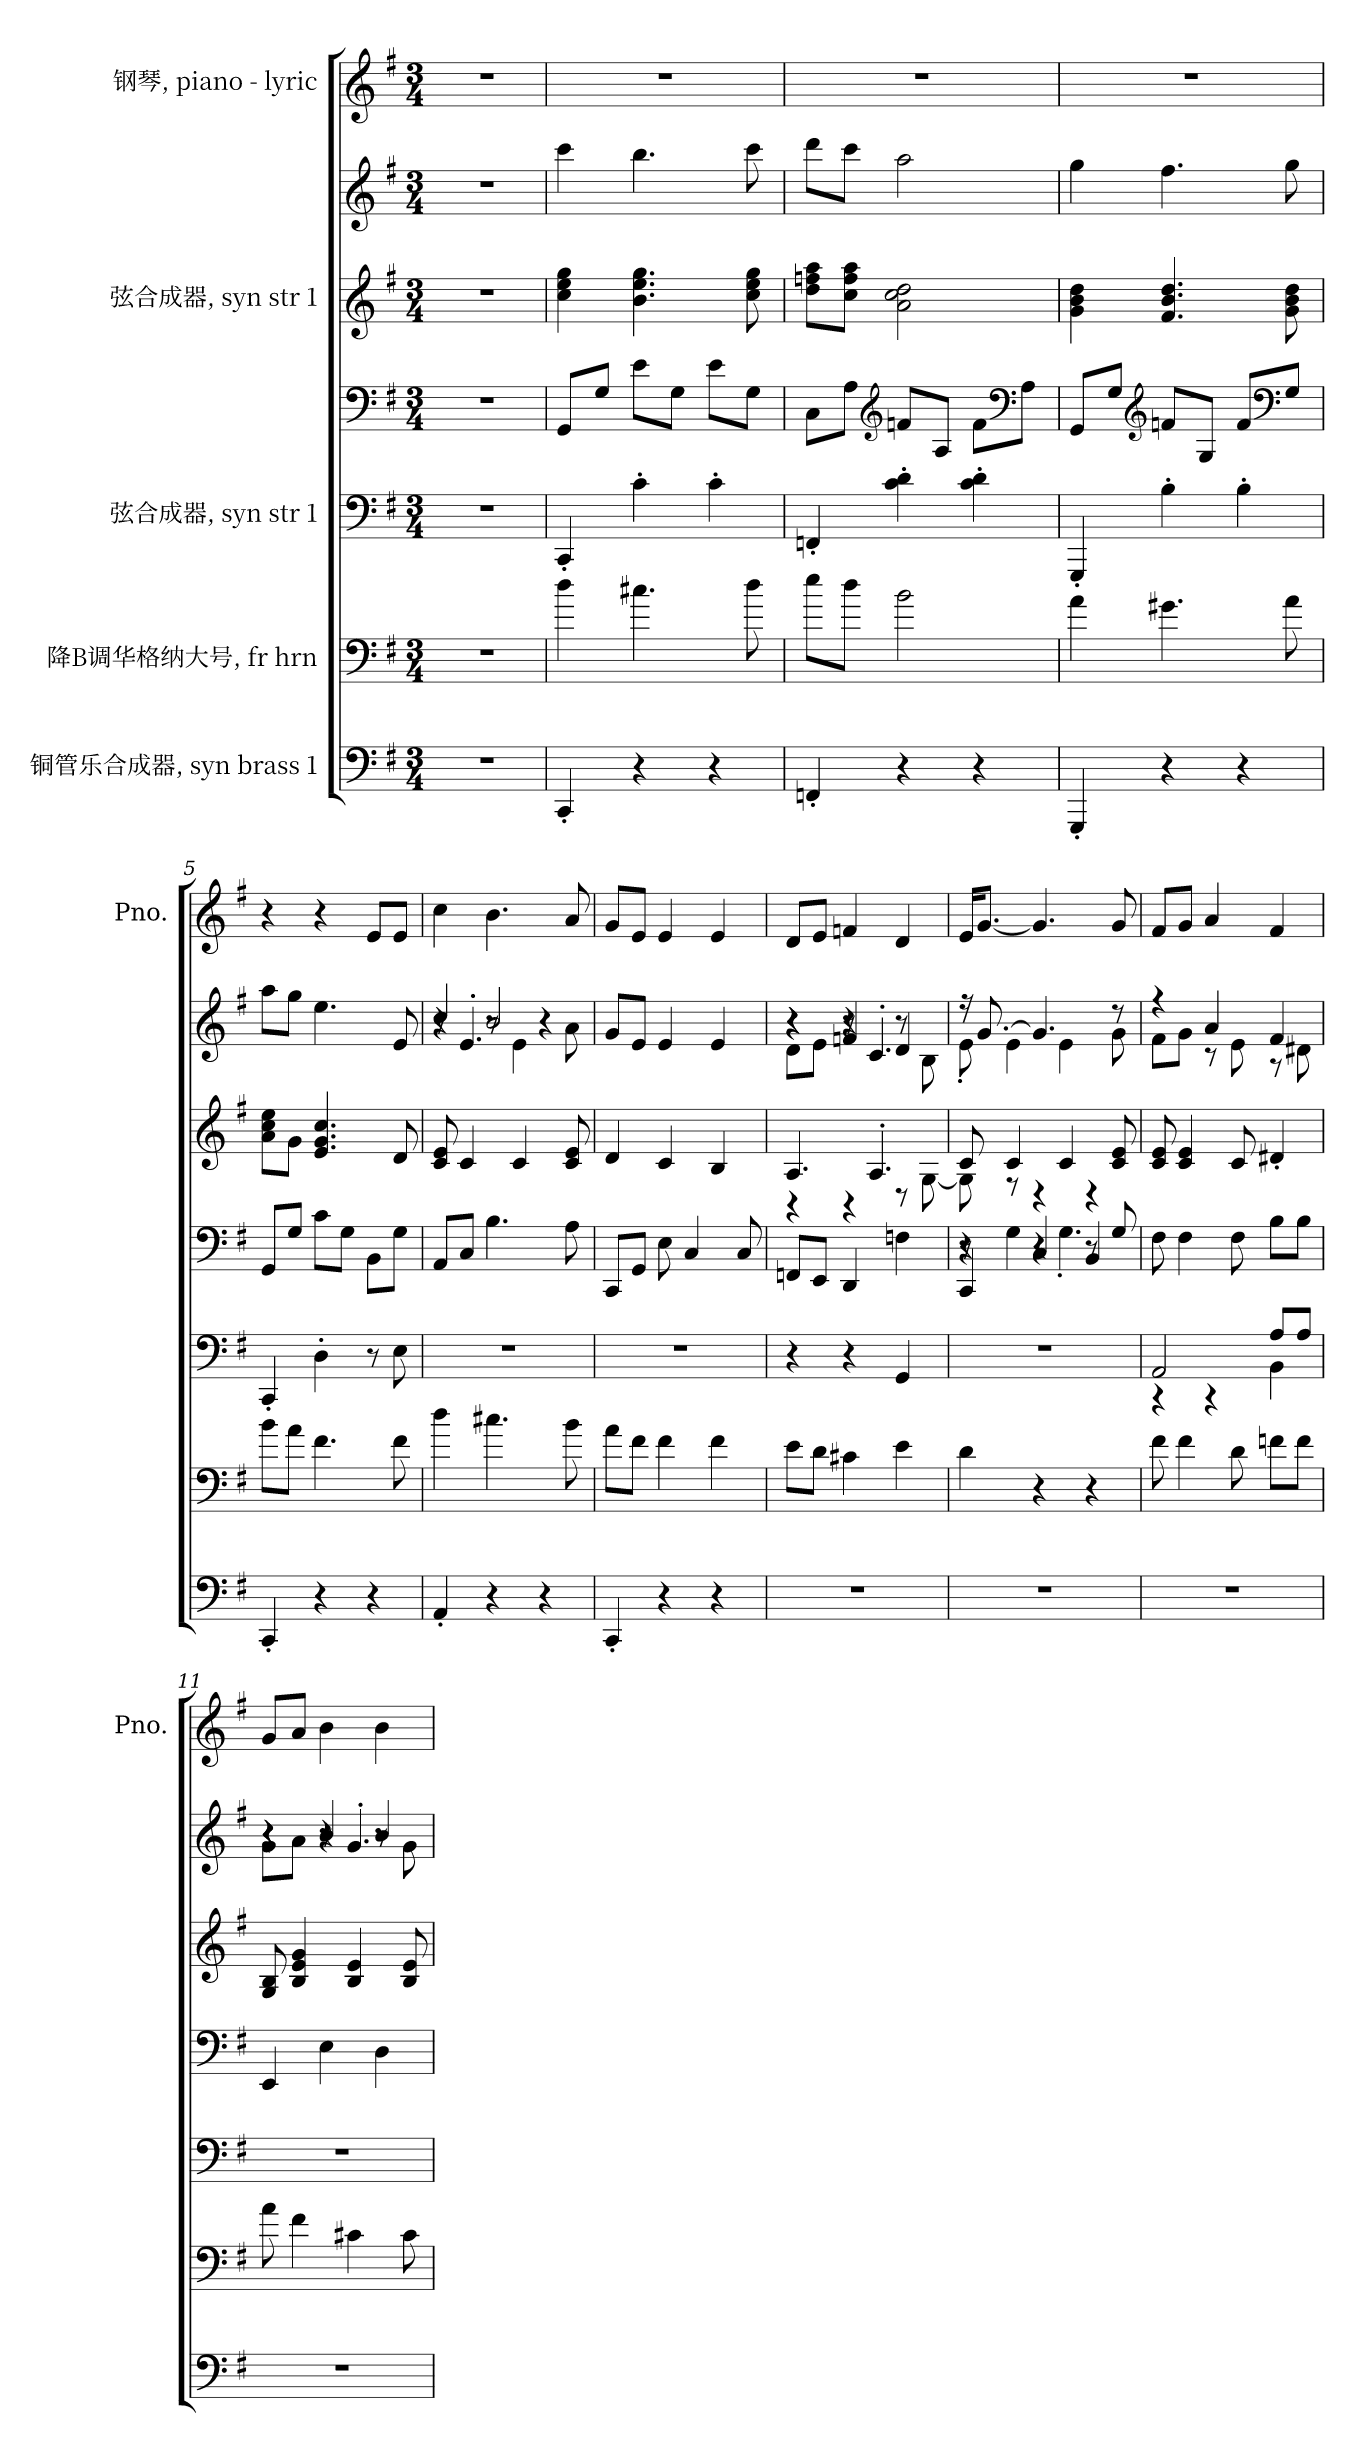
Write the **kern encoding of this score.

**kern	**kern	**kern	**kern	**kern	**kern	**kern
*part5	*part4	*part3	*part3	*part2	*part2	*part1
*staff7	*staff6	*staff5	*staff4	*staff3	*staff2	*staff1
*I"铜管乐合成器, syn brass 1	*I"降B调华格纳大号, fr hrn	*I"弦合成器, syn str 1	*	*I"弦合成器, syn str 1	*	*I"钢琴, piano - lyric
*	*	*	*	*	*	*I'Pno.
*clefF4	*clefF4	*clefF4	*clefF4	*clefG2	*clefG2	*clefG2
*	*ITrd1c2	*	*	*	*	*
*k[f#]	*k[b-]	*k[f#]	*k[f#]	*k[f#]	*k[f#]	*k[f#]
*M3/4	*M3/4	*M3/4	*M3/4	*M3/4	*M3/4	*M3/4
*MM69	*MM69	*MM69	*MM69	*MM69	*MM69	*MM69
=1	=1	=1	=1	=1	=1	=1
2.r	2.r	2.r	2.r	2.r	2.r	2.r
=2	=2	=2	=2	=2	=2	=2
4CC'/	4cc\	4CC'/	8GG/L	4cc\ 4ee\ 4gg\	4ccc\	2.r
.	.	.	8G/J	.	.	.
4r	4.bn\	4c'\	8e\L	4.b\ 4.ee\ 4.gg\	4.bb\	.
.	.	.	8G\J	.	.	.
4r	.	4c'\	8e\L	.	.	.
.	8cc\	.	8G\J	8cc\ 8ee\ 8gg\	8ccc\	.
=3	=3	=3	=3	=3	=3	=3
4FFn'/	8dd\L	4FFn'/	8C\L	8dd\ 8ffn\ 8aa\L	8ddd\L	2.r
.	8cc\J	.	8A\J	8cc\ 8ff\ 8aa\J	8ccc\J	.
*	*	*	*clefG2	*	*	*
4r	2a\	4c\' 4d\'	8fn/L	2a\ 2cc\ 2dd\	2aa\	.
.	.	.	8A/J	.	.	.
4r	.	4c\' 4d\'	8f\L	.	.	.
*	*	*	*clefF4	*	*	*
.	.	.	8A\J	.	.	.
=4	=4	=4	=4	=4	=4	=4
4GGG'/	4g\	4GGG'/	8GG/L	4g\ 4b\ 4dd\	4gg\	2.r
.	.	.	8G/J	.	.	.
*	*	*	*clefG2	*	*	*
4r	4.f#X\	4B'\	8fn/L	4.f#/ 4.b/ 4.dd/	4.ff#\	.
.	.	.	8G/J	.	.	.
4r	.	4B'\	8f/L	.	.	.
*	*	*	*clefF4	*	*	*
.	8g\	.	8G/J	8g\ 8b\ 8dd\	8gg\	.
!!LO:PB:g=z
=5	=5	=5	=5	=5	=5	=5
4CC'/	8a\L	4CC'/	8GG/L	8a\ 8cc\ 8ee\L	8aa\L	4r
.	8g\J	.	8G/J	8g\J	8gg\J	.
4r	4.e\	4D'\	8c\L	4.e/ 4.g/ 4.cc/	4.ee\	4r
.	.	.	8G\J	.	.	.
4r	.	8r	8BB\L	.	.	8e/L
.	8e\	8E\	8G\J	8d/	8e/	8e/J
=6	=6	=6	=6	=6	=6	=6
*	*	*	*	*	*^	*
*	*	*	*	*	*	*^	*
4AA'/	4cc\	2.r	8AA/L	8c/ 8e/	4cc/	4r	8r	4cc\
.	.	.	8C/J	4c/	.	.	4.e'/	.
4r	4.bn\	.	4.B\	.	2b/	8r	.	4.b\
.	.	.	.	4c/	.	4e\	.	.
4r	.	.	.	.	.	.	4r	.
.	8a\	.	8A\	8c/ 8e/	.	8a\	.	8a/
*	*	*	*	*	*v	*v	*v	*
=7	=7	=7	=7	=7	=7	=7
4CC'/	8g\L	2.r	8CC/L	4d/	8g/L	8g/L
.	8e\J	.	8GG/J	.	8e/J	8e/J
4r	4e\	.	8E\	4c/	4e/	4e/
.	.	.	4C/	.	.	.
4r	4e\	.	.	4B/	4e/	4e/
.	.	.	8C/	.	.	.
=8	=8	=8	=8	=8	=8	=8
*	*	*	*	*^	*^	*
*	*	*	*	*	*	*	*^	*
2.r	8d\L	4r	8FFn/L	4.A/	4r	4r	8d\L	4r	8d/L
.	8c\J	.	8EE/J	.	.	.	8e\J	.	8e/J
.	4Bn\	4r	4DD/	.	4r	4fn/	4r	8r	4fn/
.	.	.	.	4.A'/	.	.	.	4.c'/	.
.	4d\	4GG/	4Fn\	.	8r	4d/	8r	.	4d/
.	.	.	.	.	[8G\	.	8B\	.	.
*	*	*	*	*	*	*	*v	*v	*
!!LO:PB:g=z
=9	=9	=9	=9	=9	=9	=9	=9	=9
*	*	*	*^	*	*	*	*	*
*	*	*	*	*^	*	*	*	*	*
2.r	4c\	2.r	4r	8r	4CC/	8c/	8G\]	16r	8e'\	16e/KL
.	.	.	.	.	.	.	.	[8.g/	.	[8.g/J
.	.	.	.	4G\	.	4c/	8r	.	4e\	.
.	4r	.	4r	.	4C/	.	4r	4.g/]	.	4.g/]
.	.	.	.	4.G'\	.	4c/	.	.	4e\	.
.	4r	.	8r	.	4BB/	.	4r	.	.	.
.	.	.	8G/	.	.	8c/ 8e/	.	8r	8g\	8g/
*	*	*	*v	*v	*v	*	*	*	*	*
*	*	*	*	*v	*v	*	*	*
=10	=10	=10	=10	=10	=10	=10	=10
*	*	*^	*	*	*	*	*
2.r	8e\	2AA/	4r	8F#\	8c/ 8e/	4r	8f#\L	8f#/L
.	4e\	.	.	4F#\	4c/ 4e/	.	8g\J	8g/J
.	.	.	4r	.	.	4a/	8r	4a/
.	8c\	.	.	8F#\	8c/	.	8e\	.
.	8e-X\L	8A/L	4BB\	8B\L	4d#X'/	4f#/	8r	4f#/
.	8e-\J	8A/J	.	8B\J	.	.	8d#X\	.
*	*	*v	*v	*	*	*	*	*
=11	=11	=11	=11	=11	=11	=11	=11
*	*	*	*	*	*	*^	*
2.r	8g\	2.r	4EE/	8G/ 8B/	4r	8g\L	4r	8g/L
.	4e\	.	.	4B/ 4e/ 4g/	.	8a\J	.	8a/J
.	.	.	4E\	.	4b/	4r	8r	4b\
.	4Bn\	.	.	4B/ 4e/	.	.	4.g'/	.
.	.	.	4D\	.	4b/	8r	.	4b\
.	8B\	.	.	8B/ 8e/	.	8g\	.	.
*	*	*	*	*	*v	*v	*v	*
=	=	=	=	=	=	=
*-	*-	*-	*-	*-	*-	*-
